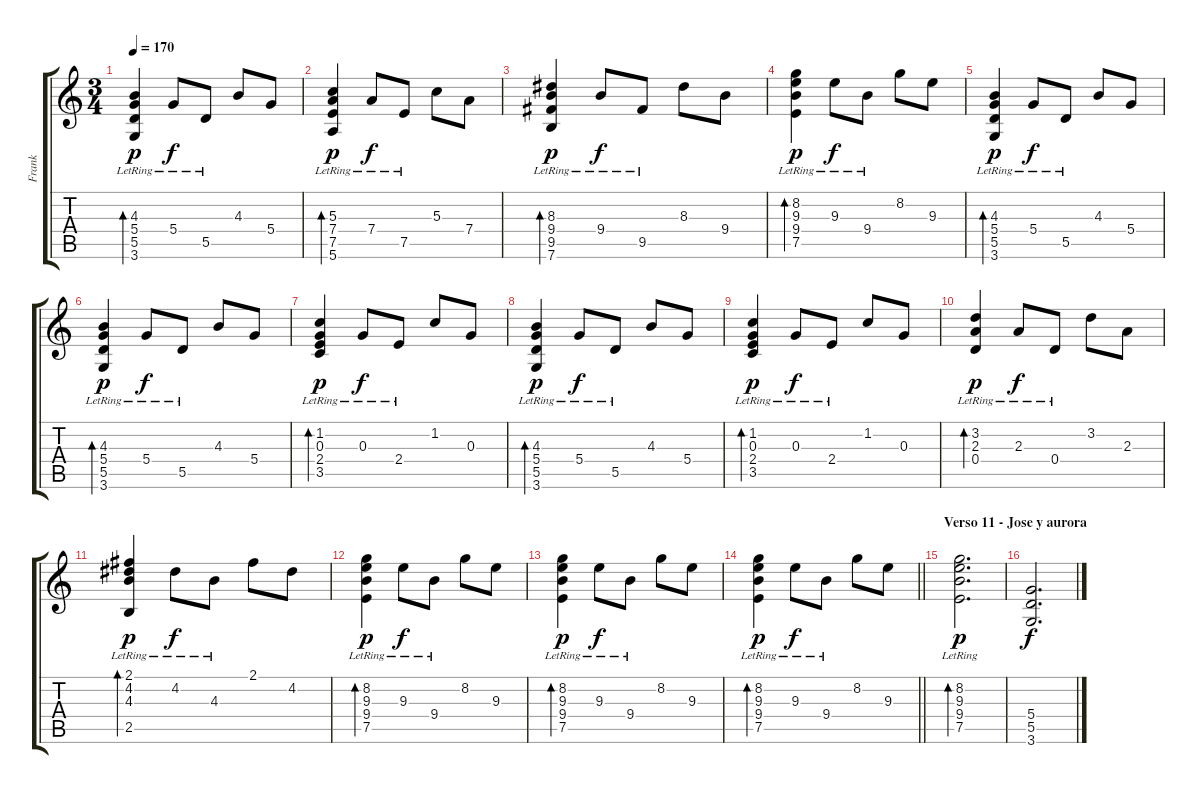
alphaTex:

\track ("Frank" "Frank") {instrument acousticguitarsteel}
\staff {score tabs}
\tuning (E4 B3 G3 D3 A2 E2) {hide}
\ts (3 4)
\tempo 170
\clef g2
\ks c
(4.3{lr} 5.4{lr} 5.5{lr} 3.6{lr}).4{bd 240 dy p} 5.4{lr}.8{dy f} 5.5{lr}.8 4.3.8 5.4.8 |
(5.3{lr} 7.4{lr} 7.5{lr} 5.6{lr}).4{bd 240 dy p} 7.4{lr}.8{dy f} 7.5{lr}.8 5.3.8 7.4.8 |
(8.3{lr} 9.4{lr} 9.5{lr} 7.6{lr}).4{bd 240 dy p} 9.4{lr}.8{dy f} 9.5{lr}.8 8.3.8 9.4.8 |
(8.2{lr} 9.3 9.4 7.5{lr}).4{bd 240 dy p} 9.3{lr}.8{dy f} 9.4{lr}.8 8.2.8 9.3.8 |
(4.3{lr} 5.4{lr} 5.5{lr} 3.6{lr}).4{bd 240 dy p} 5.4{lr}.8{dy f} 5.5{lr}.8 4.3.8 5.4.8 |
(4.3{lr} 5.4{lr} 5.5{lr} 3.6{lr}).4{bd 240 dy p} 5.4{lr}.8{dy f} 5.5{lr}.8 4.3.8 5.4.8 |
(1.2{lr} 0.3{lr} 2.4{lr} 3.5{lr}).4{bd 240 dy p} 0.3{lr}.8{dy f} 2.4{lr}.8 1.2.8 0.3.8 |
(4.3{lr} 5.4{lr} 5.5{lr} 3.6{lr}).4{bd 240 dy p} 5.4{lr}.8{dy f} 5.5{lr}.8 4.3.8 5.4.8 |
(1.2{lr} 0.3{lr} 2.4{lr} 3.5{lr}).4{bd 240 dy p} 0.3{lr}.8{dy f} 2.4{lr}.8 1.2.8 0.3.8 |
(3.2{lr} 2.3{lr} 0.4{lr}).4{bd 240 dy p} 2.3{lr}.8{dy f} 0.4{lr}.8 3.2.8 2.3.8 |
(2.1{lr} 4.2{lr} 4.3{lr} 2.5{lr}).4{bd 240 dy p} 4.2{lr}.8{dy f} 4.3{lr}.8 2.1.8 4.2.8 |
(8.2{lr} 9.3{lr} 9.4{lr} 7.5{lr}).4{bd 240 dy p} 9.3{lr}.8{dy f} 9.4{lr}.8 8.2.8 9.3.8 |
(8.2{lr} 9.3{lr} 9.4{lr} 7.5{lr}).4{bd 240 dy p} 9.3{lr}.8{dy f} 9.4{lr}.8 8.2.8 9.3.8 |
\barLineRight lightlight
(8.2{lr} 9.3{lr} 9.4{lr} 7.5{lr}).4{bd 240 dy p} 9.3{lr}.8{dy f} 9.4{lr}.8 8.2.8 9.3.8 |
\section ("" "Verso 11 - Jose y aurora")
(8.2{lr} 9.3{lr} 9.4{lr} 7.5{lr}).2{d bd 240 dy p} |
(5.4 5.5 3.6).2{d dy f volume 12 instrument distortionguitar}
